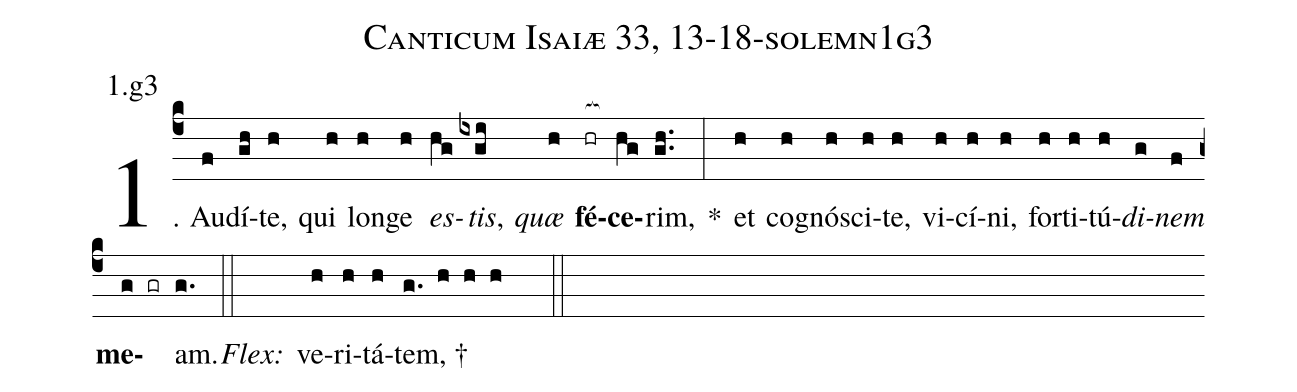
name: Canticum Isaiæ 33, 13-18-solemn1g3;
annotation: 1.g3;
%%
(c4)1. Au(f)dí(gh)te,(h) qui(h) lon(h)ge(h) <i>es</i>(hg)<i>tis</i>,(ixgi) <i>quæ</i>(h) <b>fé</b>(hr[ocb:1{])<b>ce</b>(hg[ocb:0}])rim,(gh..) *(:) et(h) co(h)gnó(h)sci(h)te,(h) vi(h)cí(h)ni,(h) for(h)ti(h)tú(h)<i>di</i>(g)<i>nem</i>(f) <b>me</b>(g gr)am.(g.) (::)
<i>Flex:</i>()  ve(h)ri(h)tá(h)tem, †(g. h h h  ::)
